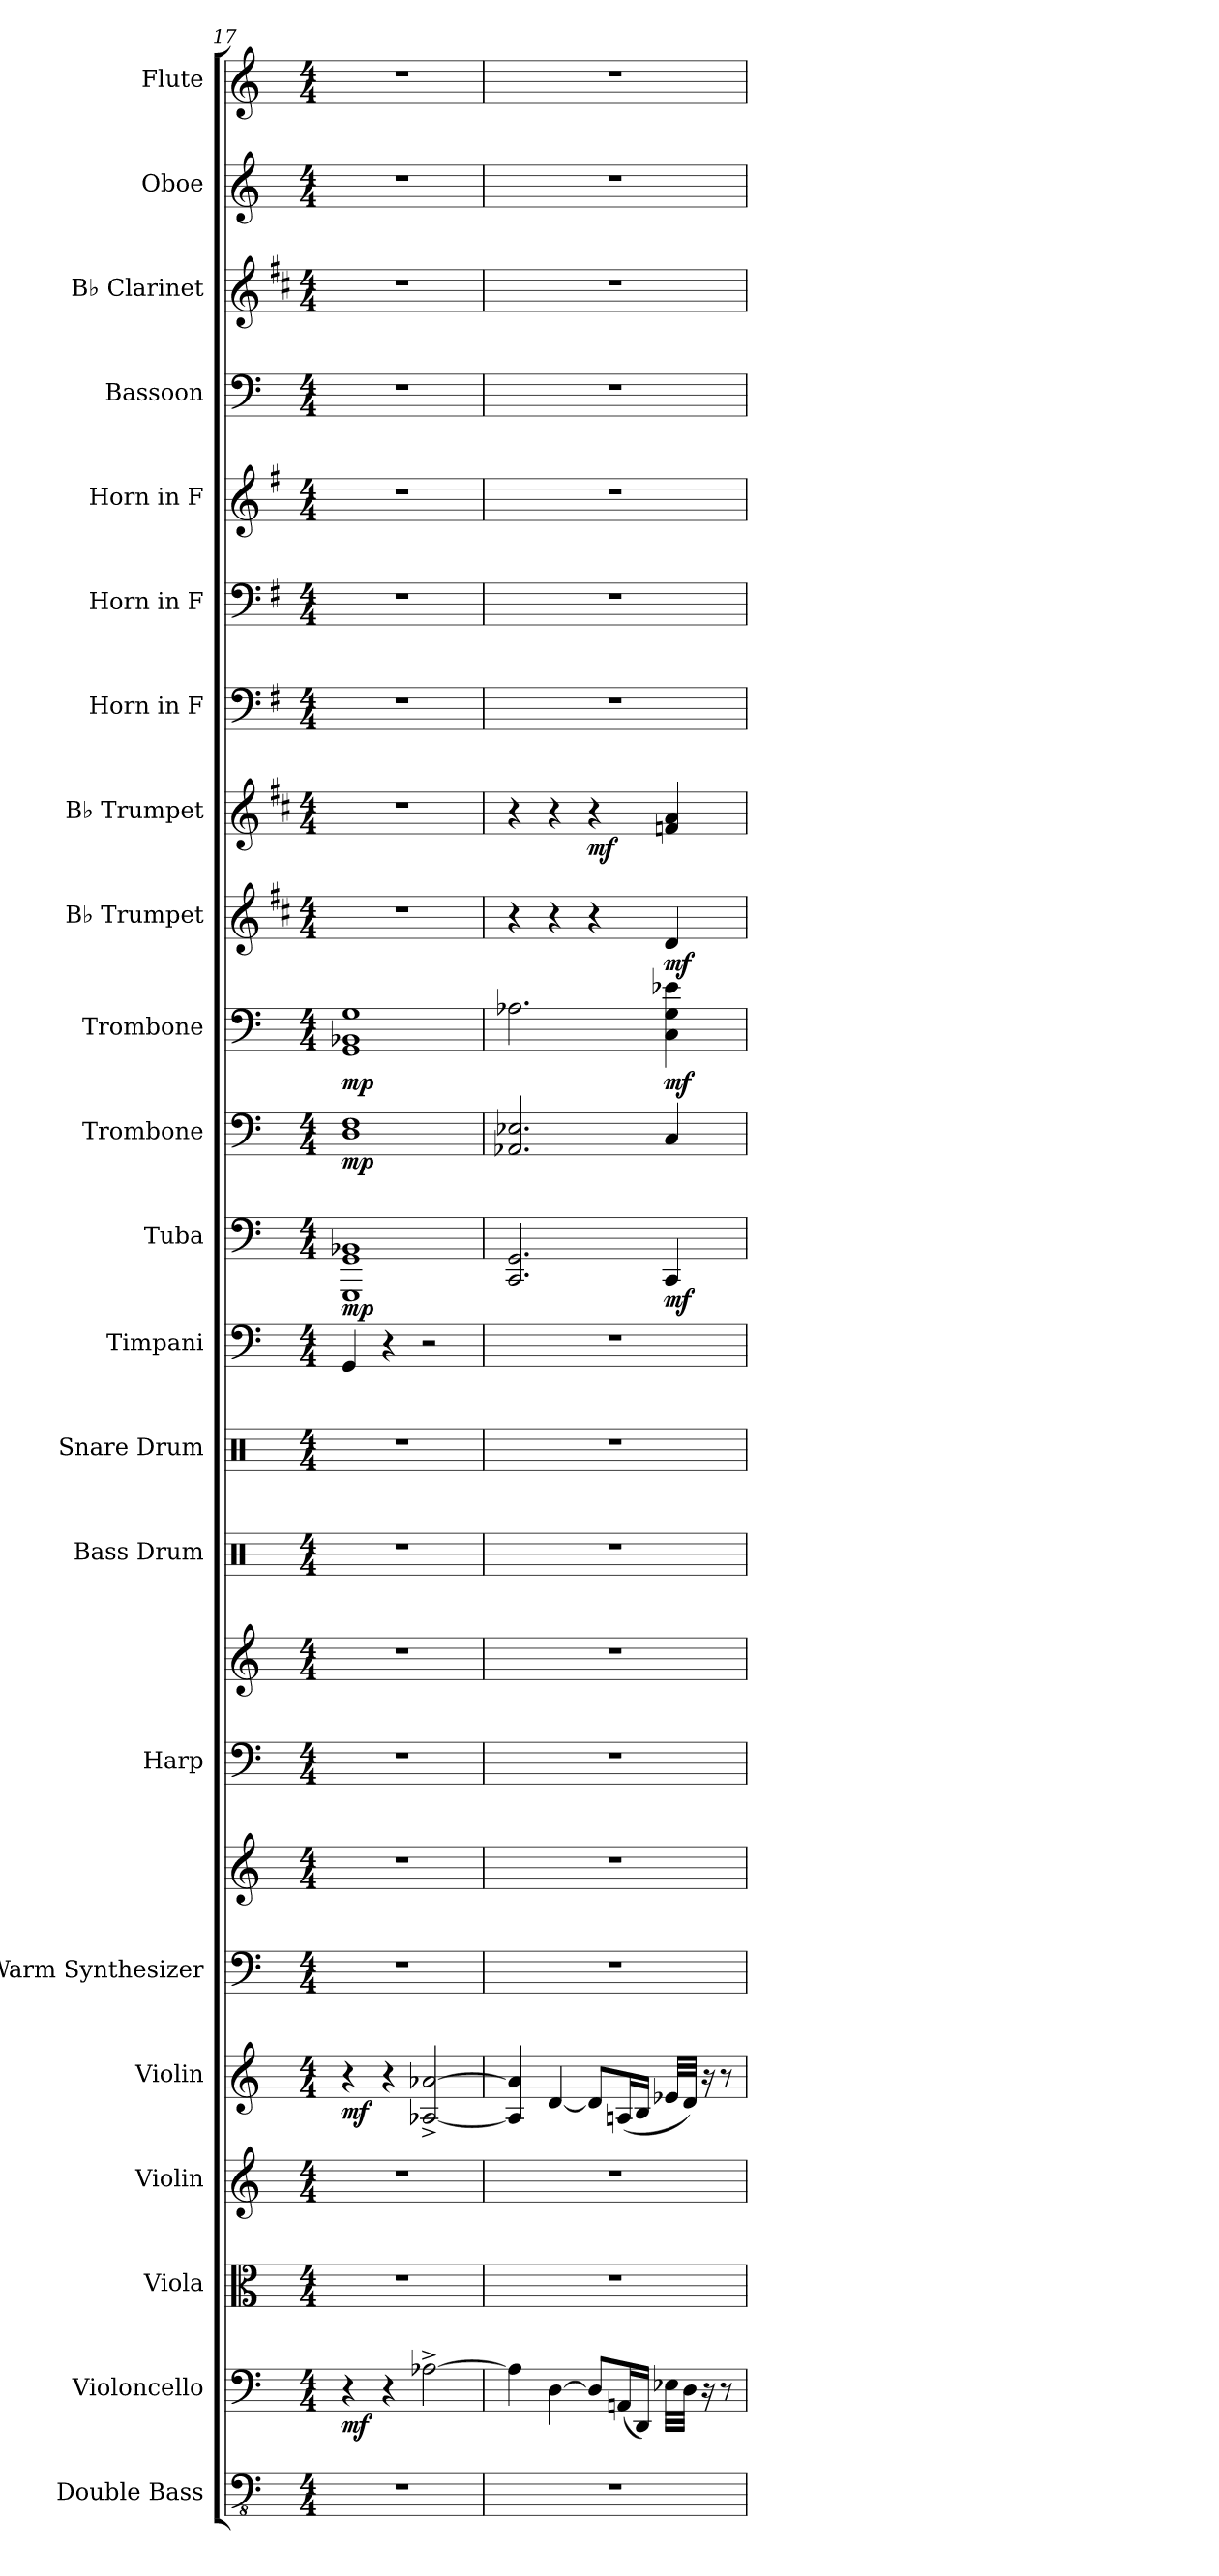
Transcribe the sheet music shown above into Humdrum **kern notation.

**kern	**kern	**dynam	**kern	**kern	**kern	**dynam	**kern	**kern	**kern	**kern	**kern	**kern	**kern	**dynam	**kern	**dynam	**kern	**dynam	**kern	**dynam	**kern	**dynam	**kern	**dynam	**kern	**kern	**kern	**kern	**kern	**kern	**kern
*part22	*part21	*part21	*part20	*part19	*part18	*part18	*part17	*part17	*part16	*part16	*part15	*part14	*part13	*part13	*part12	*part12	*part11	*part11	*part10	*part10	*part9	*part9	*part8	*part8	*part7	*part6	*part5	*part4	*part3	*part2	*part1
*staff24	*staff23	*staff23	*staff22	*staff21	*staff20	*staff20	*staff19	*staff18	*staff17	*staff16	*staff15	*staff14	*staff13	*staff13	*staff12	*staff12	*staff11	*staff11	*staff10	*staff10	*staff9	*staff9	*staff8	*staff8	*staff7	*staff6	*staff5	*staff4	*staff3	*staff2	*staff1
*I"Double Bass	*I"Violoncello	*	*I"Viola	*I"Violin	*I"Violin	*	*I"Warm Synthesizer	*	*I"Harp	*	*I"Bass Drum	*I"Snare Drum	*I"Timpani	*	*I"Tuba	*	*I"Trombone	*	*I"Trombone	*	*I"B♭ Trumpet	*	*I"B♭ Trumpet	*	*I"Horn in F	*I"Horn in F	*I"Horn in F	*I"Bassoon	*I"B♭ Clarinet	*I"Oboe	*I"Flute
*I'Db.	*I'Vc.	*	*I'Vla.	*I'Vln.	*I'Vln.	*	*I'Synth.	*	*I'Hrp.	*	*I'B. Dr.	*I'Sn. Dr.	*I'Timp.	*	*I'Tba.	*	*I'Tbn.	*	*I'Tbn.	*	*I'B♭ Tpt.	*	*I'B♭ Tpt.	*	*	*	*	*I'Bsn.	*I'B♭ Cl.	*I'Ob.	*I'Fl.
*clefFv4	*clefF4	*	*clefC3	*clefG2	*clefG2	*	*clefF4	*clefG2	*clefF4	*clefG2	*clefX	*clefX	*clefF4	*	*clefF4	*	*clefF4	*	*clefF4	*	*clefG2	*	*clefG2	*	*clefF4	*clefF4	*clefG2	*clefF4	*clefG2	*clefG2	*clefG2
*ITrd7c12	*	*	*	*	*	*	*	*	*	*	*	*	*	*	*	*	*	*	*	*	*ITrd1c2	*	*ITrd1c2	*	*ITrd4c7	*ITrd4c7	*ITrd4c7	*	*ITrd1c2	*	*
*k[]	*k[]	*	*k[]	*k[]	*k[]	*	*k[]	*k[]	*k[]	*k[]	*k[]	*k[]	*k[]	*	*k[]	*	*k[]	*	*k[]	*	*k[]	*	*k[]	*	*k[]	*k[]	*k[]	*k[]	*k[]	*k[]	*k[]
*M4/4	*M4/4	*	*M4/4	*M4/4	*M4/4	*	*M4/4	*M4/4	*M4/4	*M4/4	*M4/4	*M4/4	*M4/4	*	*M4/4	*	*M4/4	*	*M4/4	*	*M4/4	*	*M4/4	*	*M4/4	*M4/4	*M4/4	*M4/4	*M4/4	*M4/4	*M4/4
=17	=17	=17	=17	=17	=17	=17	=17	=17	=17	=17	=17	=17	=17	=17	=17	=17	=17	=17	=17	=17	=17	=17	=17	=17	=17	=17	=17	=17	=17	=17	=17
!	!	!LO:DY:b	!	!	!	!LO:DY:b	!	!	!	!	!	!	!	!LO:DY:a	!	!	!	!LO:DY:b	!	!LO:DY:b	!	!	!	!	!	!	!	!	!	!	!
1r	4r	mf	1r	1r	4r	mf	1r	1r	1r	1r	1r	1r	4GG/	mp	1GGG 1GG 1BB-X	.	1D 1F	mp	1GG 1BB-X 1G	mp	1r	.	1r	.	1r	1r	1r	1r	1r	1r	1r
.	4r	.	.	.	4r	.	.	.	.	.	.	.	4r	.	.	.	.	.	.	.	.	.	.	.	.	.	.	.	.	.	.
.	[2A-X^\	.	.	.	[2A-X/^ [2a-X/^	.	.	.	.	.	.	.	2r	.	.	.	.	.	.	.	.	.	.	.	.	.	.	.	.	.	.
=18	=18	=18	=18	=18	=18	=18	=18	=18	=18	=18	=18	=18	=18	=18	=18	=18	=18	=18	=18	=18	=18	=18	=18	=18	=18	=18	=18	=18	=18	=18	=18
1r	4A-\]	.	1r	1r	4A-/] 4a-/]	.	1r	1r	1r	1r	1r	1r	1r	.	2.CC/ 2.GG/	.	2.AA-X/ 2.E-X/	.	2.A-X\	.	4r	.	4r	.	1r	1r	1r	1r	1r	1r	1r
.	[4D\	.	.	.	[4d/	.	.	.	.	.	.	.	.	.	.	.	.	.	.	.	4r	.	4r	.	.	.	.	.	.	.	.
!	!	!	!	!	!	!	!	!	!	!	!	!	!	!	!	!	!	!	!	!	!	!	!	!LO:DY:b	!	!	!	!	!	!	!
.	8D/L]	.	.	.	8d/L]	.	.	.	.	.	.	.	.	.	.	.	.	.	.	.	4r	.	4r	mf	.	.	.	.	.	.	.
.	(16AAn/L	.	.	.	(16An/L	.	.	.	.	.	.	.	.	.	.	.	.	.	.	.	.	.	.	.	.	.	.	.	.	.	.
.	16DD/JJ)	.	.	.	16B/JJ	.	.	.	.	.	.	.	.	.	.	.	.	.	.	.	.	.	.	.	.	.	.	.	.	.	.
!	!	!	!	!	!	!	!	!	!	!	!	!	!	!	!	!LO:DY:b	!	!	!	!LO:DY:b	!	!LO:DY:b	!	!	!	!	!	!	!	!	!
.	32E-X\LLL	.	.	.	32e-X/LLL	.	.	.	.	.	.	.	.	.	4CC/	mf	4C/	.	4C\ 4G\ 4e-X\	mf	4c/	mf	4e-X/ 4g/	.	.	.	.	.	.	.	.
.	32D\JJJ	.	.	.	32d/JJJ)	.	.	.	.	.	.	.	.	.	.	.	.	.	.	.	.	.	.	.	.	.	.	.	.	.	.
.	16r	.	.	.	16r	.	.	.	.	.	.	.	.	.	.	.	.	.	.	.	.	.	.	.	.	.	.	.	.	.	.
.	8r	.	.	.	8r	.	.	.	.	.	.	.	.	.	.	.	.	.	.	.	.	.	.	.	.	.	.	.	.	.	.
=	=	=	=	=	=	=	=	=	=	=	=	=	=	=	=	=	=	=	=	=	=	=	=	=	=	=	=	=	=	=	=
*-	*-	*-	*-	*-	*-	*-	*-	*-	*-	*-	*-	*-	*-	*-	*-	*-	*-	*-	*-	*-	*-	*-	*-	*-	*-	*-	*-	*-	*-	*-	*-
